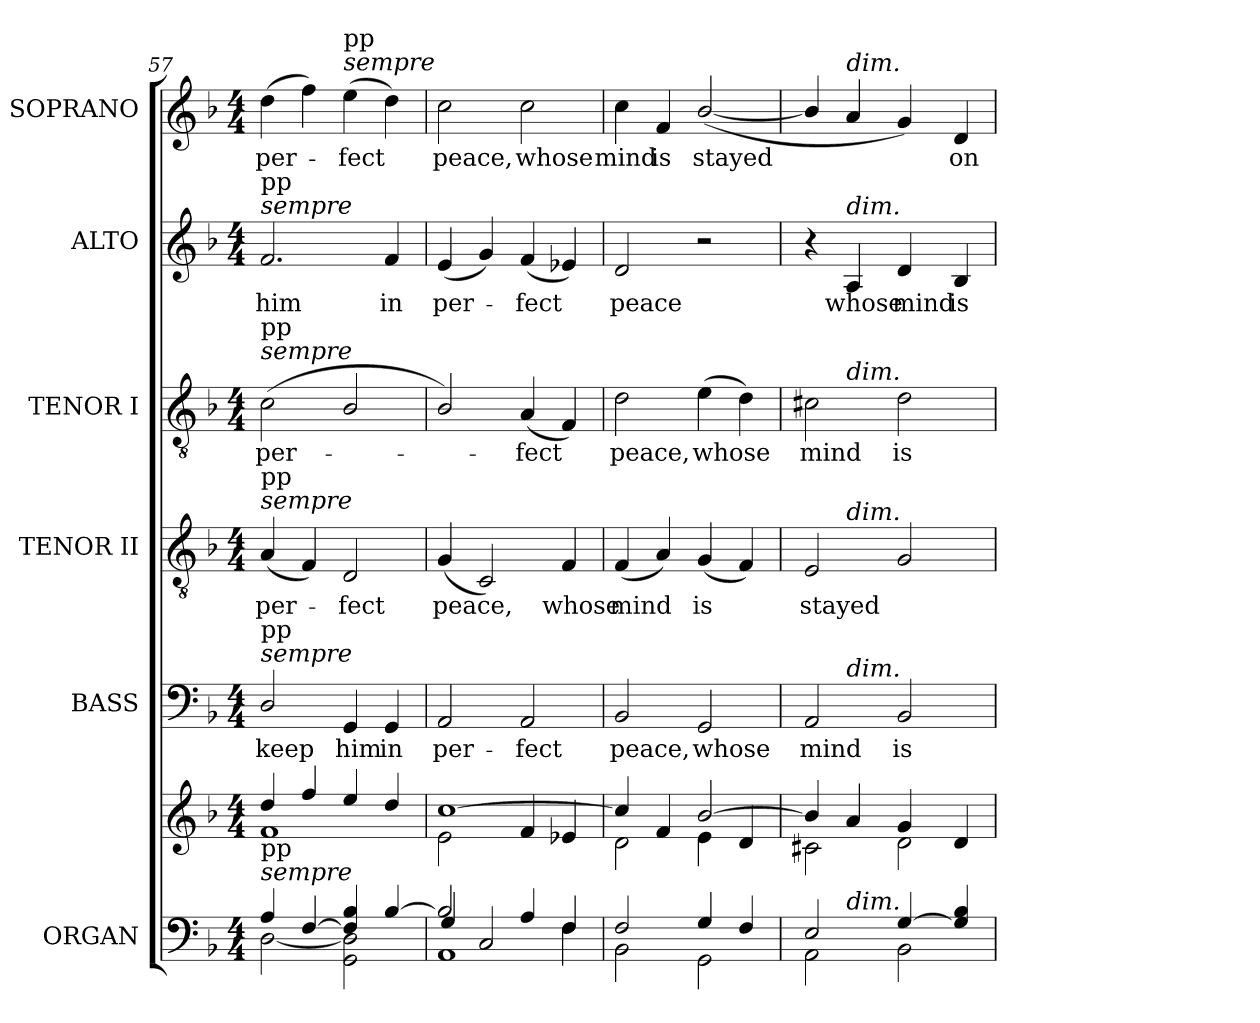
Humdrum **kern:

**kern	**kern	**kern	**text	**kern	**text	**kern	**text	**kern	**text	**kern	**text
*part6	*part6	*part5	*part5	*part4	*part4	*part3	*part3	*part2	*part2	*part1	*part1
*staff7	*staff6	*staff5	*staff5	*staff4	*staff4	*staff3	*staff3	*staff2	*staff2	*staff1	*staff1
*I"ORGAN	*	*I"BASS	*	*I"TENOR II	*	*I"TENOR I	*	*I"ALTO	*	*I"SOPRANO	*
*I'Org.	*	*I'B.	*	*I'T.	*	*I'T.	*	*I'A.	*	*I'S.	*
*clefF4	*clefG2	*clefF4	*	*clefGv2	*	*clefGv2	*	*clefG2	*	*clefG2	*
*	*	*	*	*ITrd7c12	*	*ITrd7c12	*	*	*	*	*
*k[b-]	*k[b-]	*k[b-]	*	*k[b-]	*	*k[b-]	*	*k[b-]	*	*k[b-]	*
*F:	*F:	*F:	*	*F:	*	*F:	*	*F:	*	*F:	*
*M4/4	*M4/4	*M4/4	*	*M4/4	*	*M4/4	*	*M4/4	*	*M4/4	*
=57	=57	=57	=57	=57	=57	=57	=57	=57	=57	=57	=57
*^	*^	*	*	*	*	*	*	*	*	*	*
!	!	!	!	!	!LO:LY:b:color=#000000	!	!	!	!	!	!	!	!
!	!	!	!	!	!	!	!LO:LY:b:color=#000000	!	!	!	!	!	!
!	!	!	!	!	!	!	!	!	!LO:LY:b:color=#000000	!	!	!	!
!	!	!	!	!	!	!	!	!	!	!	!LO:LY:b:color=#000000	!	!
!	!	!	!	!	!	!	!	!	!	!LO:TX:a:i:t=sempre	!	!	!
!	!	!	!	!	!	!	!	!	!	!LO:TX:t=pp	!	!	!
!	!	!	!	!	!	!	!	!LO:TX:a:i:t=sempre	!	!	!	!	!
!	!	!	!	!	!	!	!	!LO:TX:t=pp	!	!	!	!	!
!	!	!	!	!	!	!LO:TX:a:i:t=sempre	!	!	!	!	!	!	!
!	!	!	!	!	!	!LO:TX:t=pp	!	!	!	!	!	!	!
!	!	!	!	!LO:TX:a:i:t=sempre	!	!	!	!	!	!	!	!	!
!	!	!	!	!LO:TX:t=pp	!	!	!	!	!	!	!	!	!
!LO:TX:a:i:t=sempre	!	!	!	!	!	!	!	!	!	!	!	!	!
!LO:TX:t=pp	!	!	!	!	!	!	!	!	!	!	!	!	!
!	!	!	!	!	!	!	!	!	!	!	!	!	!LO:LY:b:color=#000000
4Ai/	[2Di\	4ddi/	1fi	2Di/	keep	(4AAi/	per-	(2Ci\	per-	2.fi/	him	(4ddi\	per-
[4Fi/	.	4ffi/	.	.	.	4FFi/)	.	.	.	.	.	4ffi\)	.
!	!	!	!	!	!LO:LY:b:color=#000000	!	!	!	!	!	!	!	!
!	!	!	!	!	!	!	!LO:LY:b:color=#000000	!	!	!	!	!	!
!	!	!	!	!	!	!	!	!	!	!	!	!LO:TX:a:i:t=sempre	!
!	!	!	!	!	!	!	!	!	!	!	!	!LO:TX:t=pp	!
!	!	!	!	!	!	!	!	!	!	!	!	!	!LO:LY:b:color=#000000
4Fi/] 4B-i	2GGi\ 2Di]	4eei/	.	4GGi/	him	2DDi/	-fect	2BB-i/	.	.	.	(4eei\	-fect
!	!	!	!	!	!LO:LY:b:color=#000000	!	!	!	!	!	!	!	!
!	!	!	!	!	!	!	!	!	!	!	!LO:LY:b:color=#000000	!	!
[4B-i/	.	4ddi/	.	4GGi/	in	.	.	.	.	4fi/	in	4ddi\)	.
=58	=58	=58	=58	=58	=58	=58	=58	=58	=58	=58	=58	=58	=58
*	*^	*	*	*	*	*	*	*	*	*	*	*	*
!	!	!	!	!	!	!LO:LY:b:color=#000000	!	!	!	!	!	!	!	!
!	!	!	!	!	!	!	!	!LO:LY:b:color=#000000	!	!	!	!	!	!
!	!	!	!	!	!	!	!	!	!	!	!	!LO:LY:b:color=#000000	!	!
!	!	!	!	!	!	!	!	!	!	!	!	!	!	!LO:LY:b:color=#000000
2B-i/]	1AAi	4Gi/	[1cci	2ei\	2AAi/	per-	(4GGi/	peace,	2BB-i/)	.	(4ei/	per-	2cci\	peace,
.	.	2Ci/	.	.	.	.	2CCi/)	.	.	.	4gi/)	.	.	.
!	!	!	!	!	!	!LO:LY:b:color=#000000	!	!	!	!	!	!	!	!
!	!	!	!	!	!	!	!	!	!	!LO:LY:b:color=#000000	!	!	!	!
!	!	!	!	!	!	!	!	!	!	!	!	!LO:LY:b:color=#000000	!	!
!	!	!	!	!	!	!	!	!	!	!	!	!	!	!LO:LY:b:color=#000000
4Ai/	.	.	.	4fi/	2AAi/	-fect	.	.	(4AAi/	-fect	(4fi/	-fect	2cci\	whose
!	!	!	!	!	!	!	!	!LO:LY:b:color=#000000	!	!	!	!	!	!
4Fi/	.	4Fi\	.	4e-Xi/	.	.	4FFi/	whose	4FFi/)	.	4e-Xi/)	.	.	.
*	*v	*v	*	*	*	*	*	*	*	*	*	*	*	*
!!LO:LB:g=z
=59	=59	=59	=59	=59	=59	=59	=59	=59	=59	=59	=59	=59	=59
*	*^	*	*	*	*	*	*	*	*	*	*	*	*
!	!	!	!	!	!	!LO:LY:b:color=#000000	!	!	!	!	!	!	!	!
*	*v	*v	*	*	*	*	*	*	*	*	*	*	*	*
*	*^	*	*	*	*	*	*	*	*	*	*	*	*
!	!	!	!	!	!	!	!	!LO:LY:b:color=#000000	!	!	!	!	!	!
*	*v	*v	*	*	*	*	*	*	*	*	*	*	*	*
*	*^	*	*	*	*	*	*	*	*	*	*	*	*
!	!	!	!	!	!	!	!	!	!	!LO:LY:b:color=#000000	!	!	!	!
*	*v	*v	*	*	*	*	*	*	*	*	*	*	*	*
*	*^	*	*	*	*	*	*	*	*	*	*	*	*
!	!	!	!	!	!	!	!	!	!	!	!	!LO:LY:b:color=#000000	!	!
*	*v	*v	*	*	*	*	*	*	*	*	*	*	*	*
*	*^	*	*	*	*	*	*	*	*	*	*	*	*
!	!	!	!	!	!	!	!	!	!	!	!	!	!	!LO:LY:b:color=#000000
*	*v	*v	*	*	*	*	*	*	*	*	*	*	*	*
2Fi/	2BB-i\	4cci/]	2di\	2BB-i/	peace,	(4FFi/	mind	2Di\	peace,	2di/	peace	4cci\	mind
!	!	!	!	!	!	!	!	!	!	!	!	!	!LO:LY:b:color=#000000
.	.	4fi/	.	.	.	4AAi/)	.	.	.	.	.	4fi/	is
!	!	!	!	!	!LO:LY:b:color=#000000	!	!	!	!	!	!	!	!
!	!	!	!	!	!	!	!LO:LY:b:color=#000000	!	!	!	!	!	!
!	!	!	!	!	!	!	!	!	!LO:LY:b:color=#000000	!	!	!	!
!	!	!	!	!	!	!	!	!	!	!	!	!	!LO:LY:b:color=#000000
4Gi/	2GGi\	[2b-i/	4ei\	2GGi/	whose	(4GGi/	is	(4Ei\	whose	2r	.	([2b-i/	stayed
4Fi/	.	.	4di/	.	.	4FFi/)	.	4Di\)	.	.	.	.	.
=60	=60	=60	=60	=60	=60	=60	=60	=60	=60	=60	=60	=60	=60
!	!	!	!	!	!LO:LY:b:color=#000000	!	!	!	!	!	!	!	!
!	!	!	!	!	!	!	!LO:LY:b:color=#000000	!	!	!	!	!	!
!	!	!	!	!	!	!	!	!	!LO:LY:b:color=#000000	!	!	!	!
*	*^	*	*	*^	*	*^	*	*^	*	*	*	*	*
2Ei/	2AAi\	4ryy	4b-i/]	2c#Xi\	2AAi/	4ryy	mind	2EEi/	4ryy	stayed	2C#Xi\	4ryy	mind	4r	.	4b-i/]	.
!	!	!	!	!	!	!	!	!	!	!	!	!	!	!	!	!LO:TX:a:i:t=dim.	!
!	!	!	!	!	!	!	!	!	!	!	!	!	!	!LO:TX:a:i:t=dim.	!	!	!
!	!	!	!	!	!	!	!	!	!	!	!	!LO:TX:a:i:t=dim.	!	!	!	!	!
!	!	!	!	!	!	!	!	!	!LO:TX:a:i:t=dim.	!	!	!	!	!	!	!	!
!	!	!	!	!	!	!LO:TX:a:i:t=dim.	!	!	!	!	!	!	!	!	!	!	!
!	!	!LO:TX:a:i:t=dim.	!	!	!	!	!	!	!	!	!	!	!	!	!	!	!
!	!	!	!	!	!	!	!	!	!	!	!	!	!	!	!LO:LY:b:color=#000000	!	!
.	.	2.ryy	4ai/	.	.	2.ryy	.	.	2.ryy	.	.	2.ryy	.	4Ai/	whose	4ai/	.
!	!	!	!	!	!	!	!LO:LY:b:color=#000000	!	!	!	!	!	!	!	!	!	!
!	!	!	!	!	!	!	!	!	!	!	!	!	!LO:LY:b:color=#000000	!	!	!	!
!	!	!	!	!	!	!	!	!	!	!	!	!	!	!	!LO:LY:b:color=#000000	!	!
[4Gi/	2BB-i\	.	4gi/	2di\	2BB-i/	.	is	2GGi/	.	.	2Di\	.	is	4di/	mind	4gi/)	.
!	!	!	!	!	!	!	!	!	!	!	!	!	!	!	!LO:LY:b:color=#000000	!	!
!	!	!	!	!	!	!	!	!	!	!	!	!	!	!	!	!	!LO:LY:b:color=#000000
4Gi/] 4B-i	.	.	4di/	.	.	.	.	.	.	.	.	.	.	4B-i/	is	4di/	on
*v	*v	*v	*	*	*v	*v	*	*v	*v	*	*v	*v	*	*	*	*	*
*	*v	*v	*	*	*	*	*	*	*	*	*	*
=	=	=	=	=	=	=	=	=	=	=	=
*-	*-	*-	*-	*-	*-	*-	*-	*-	*-	*-	*-
